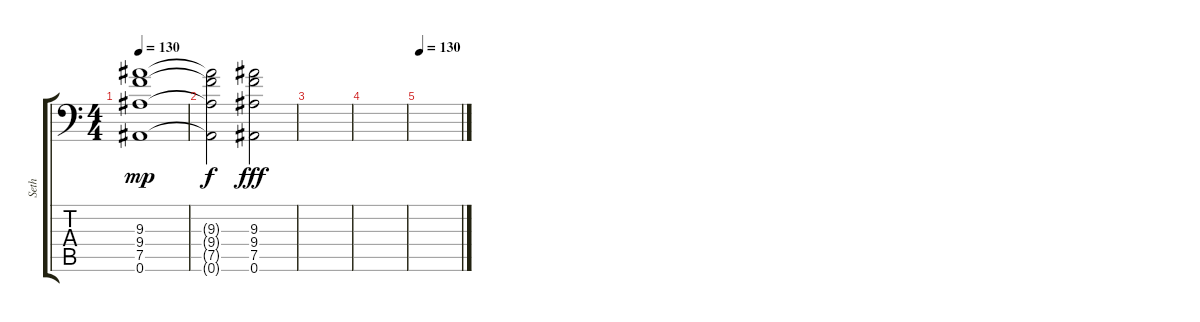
\track ("Seth" "Seth") {instrument acousticguitarsteel}
\staff {score tabs}
\tuning (Bb3 F3 Db3 Ab2 Eb2 Bb1) {hide}
\ts (4 4)
\tempo 130
\clef f4
\ks c
(9.3 9.4 7.5 0.6).1{dy mp instrument choiraahs} |
(9.3{t} 9.4{t} 7.5{t} 0.6{t}).2{dy f} (9.3 9.4 7.5 0.6).2{dy fff} |
|
|
\tempo 130
